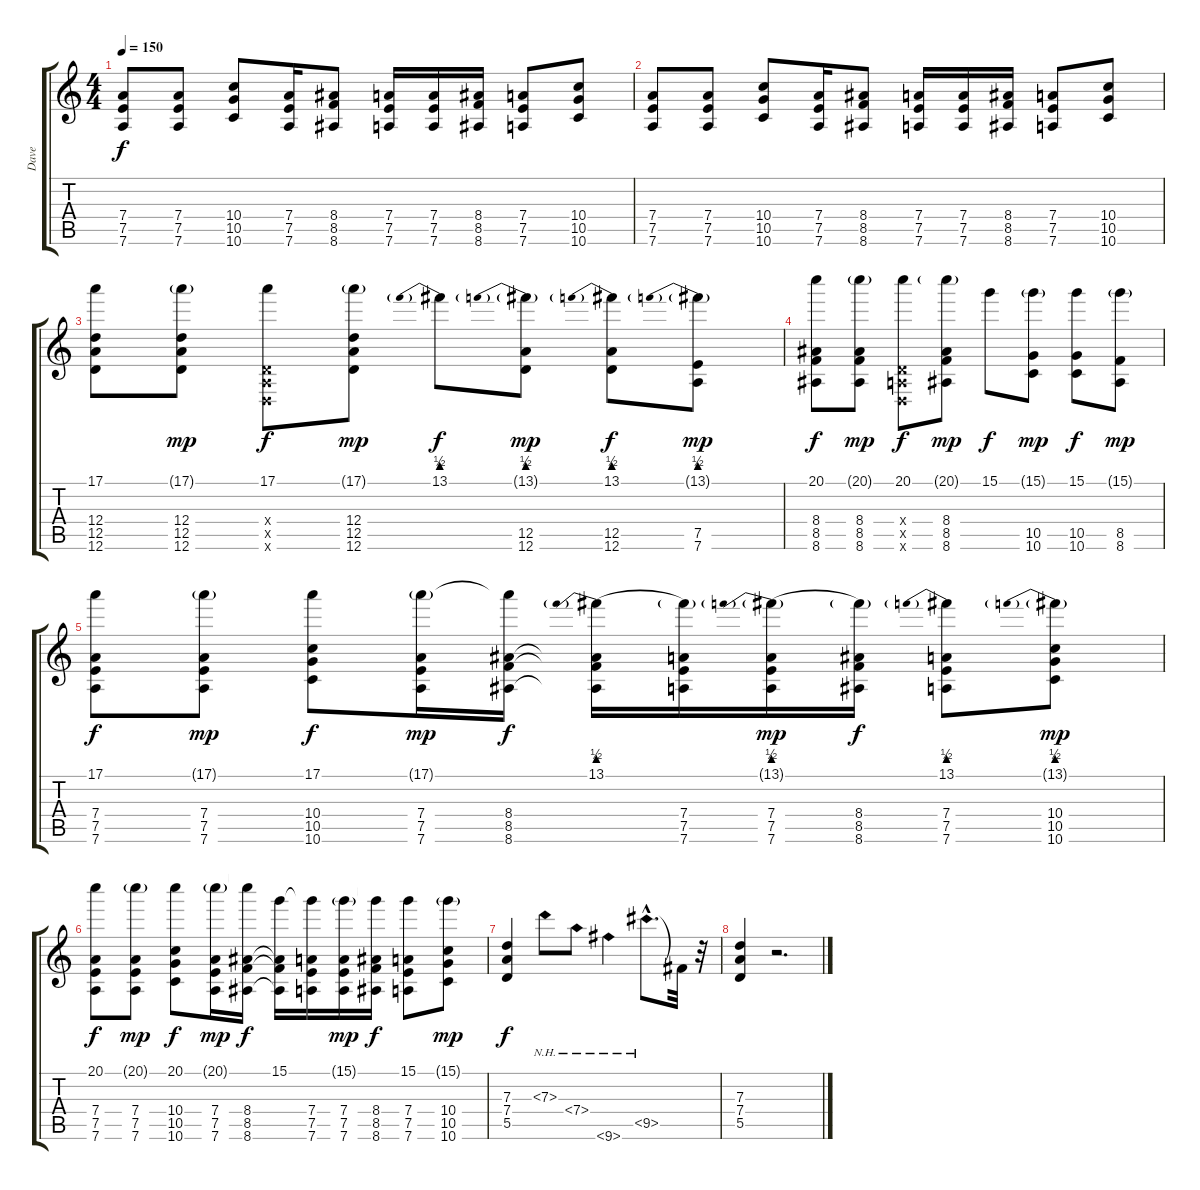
\track ("Dave" "Dave") {instrument distortionguitar}
\staff {score tabs}
\tuning (E4 B3 G3 D3 A2 D2) {hide}
\ts (4 4)
\tempo 150
\clef g2
\ks c
(7.4 7.5 7.6).8{dy f} (7.4 7.5 7.6).8 (10.4 10.5 10.6).8 (7.4 7.5 7.6).16 (8.4 8.5 8.6).8 (7.4 7.5 7.6).16 (7.4 7.5 7.6).16 (8.4 8.5 8.6).16 (7.4 7.5 7.6).8 (10.4 10.5 10.6).8 |
(7.4 7.5 7.6).8 (7.4 7.5 7.6).8 (10.4 10.5 10.6).8 (7.4 7.5 7.6).16 (8.4 8.5 8.6).8 (7.4 7.5 7.6).16 (7.4 7.5 7.6).16 (8.4 8.5 8.6).16 (7.4 7.5 7.6).8 (10.4 10.5 10.6).8 |
(17.1 12.4 12.5 12.6).8 (17.1{g} 12.4 12.5 12.6).8{dy mp} (17.1 0.4{x} 0.5{x} 0.6{x}).8{dy f} (17.1{g} 12.4 12.5 12.6).8{dy mp} 13.1{be (prebend 0 2 60 2)}.8{dy f} (13.1{be (prebend 0 2 60 2) g} 12.5 12.6).8{dy mp} (13.1{be (prebend 0 2 60 2)} 12.5 12.6).8{dy f} (13.1{be (prebend 0 2 60 2) g} 7.5 7.6).8{dy mp} |
(20.1 8.4 8.5 8.6).8{dy f} (20.1{g} 8.4 8.5 8.6).8{dy mp} (20.1 0.4{x} 0.5{x} 0.6{x}).8{dy f} (20.1{g} 8.4 8.5 8.6).8{dy mp} 15.1.8{dy f} (15.1{g} 10.5 10.6).8{dy mp} (15.1 10.5 10.6).8{dy f} (15.1{g} 8.5 8.6).8{dy mp} |
(17.1 7.4 7.5 7.6).8{dy f} (17.1{g} 7.4 7.5 7.6).8{dy mp} (17.1 10.4 10.5 10.6).8{dy f} (17.1{g} 7.4 7.5 7.6).16{dy mp} (17.1{t} 8.4 8.5 8.6).16{dy f} (13.1{be (prebend 0 2 60 2)} 8.4{t} 8.5{t} 8.6{t}).16 (13.1{t} 7.4 7.5 7.6).16 (13.1{be (prebend 0 2 60 2) g} 7.4 7.5 7.6).16{dy mp} (13.1{t} 8.4 8.5 8.6).16{dy f} (13.1{be (prebend 0 2 60 2)} 7.4 7.5 7.6).8 (13.1{be (prebend 0 2 60 2) g} 10.4 10.5 10.6).8{dy mp} |
(20.1 7.4 7.5 7.6).8{dy f} (20.1{g} 7.4 7.5 7.6).8{dy mp} (20.1 10.4 10.5 10.6).8{dy f} (20.1{g} 7.4 7.5 7.6).16{dy mp} (20.1{t} 8.4 8.5 8.6).16{dy f} (15.1 8.4{t} 8.5{t} 8.6{t}).16 (15.1{t} 7.4 7.5 7.6).16 (15.1{g} 7.4 7.5 7.6).16{dy mp} (15.1{t} 8.4 8.5 8.6).16{dy f} (15.1 7.4 7.5 7.6).8 (15.1{g} 10.4 10.5 10.6).8{dy mp} |
(7.3 7.4 5.5).4{dy f} 7.3{nh}.8{instrument guitarharmonics} 7.4{nh}.8 9.6{nh}.4 9.5{nh hac}.8{d} 9.5{t}.32 r.32{instrument distortionguitar} |
(7.3 7.4 5.5).4 r.2{d}
